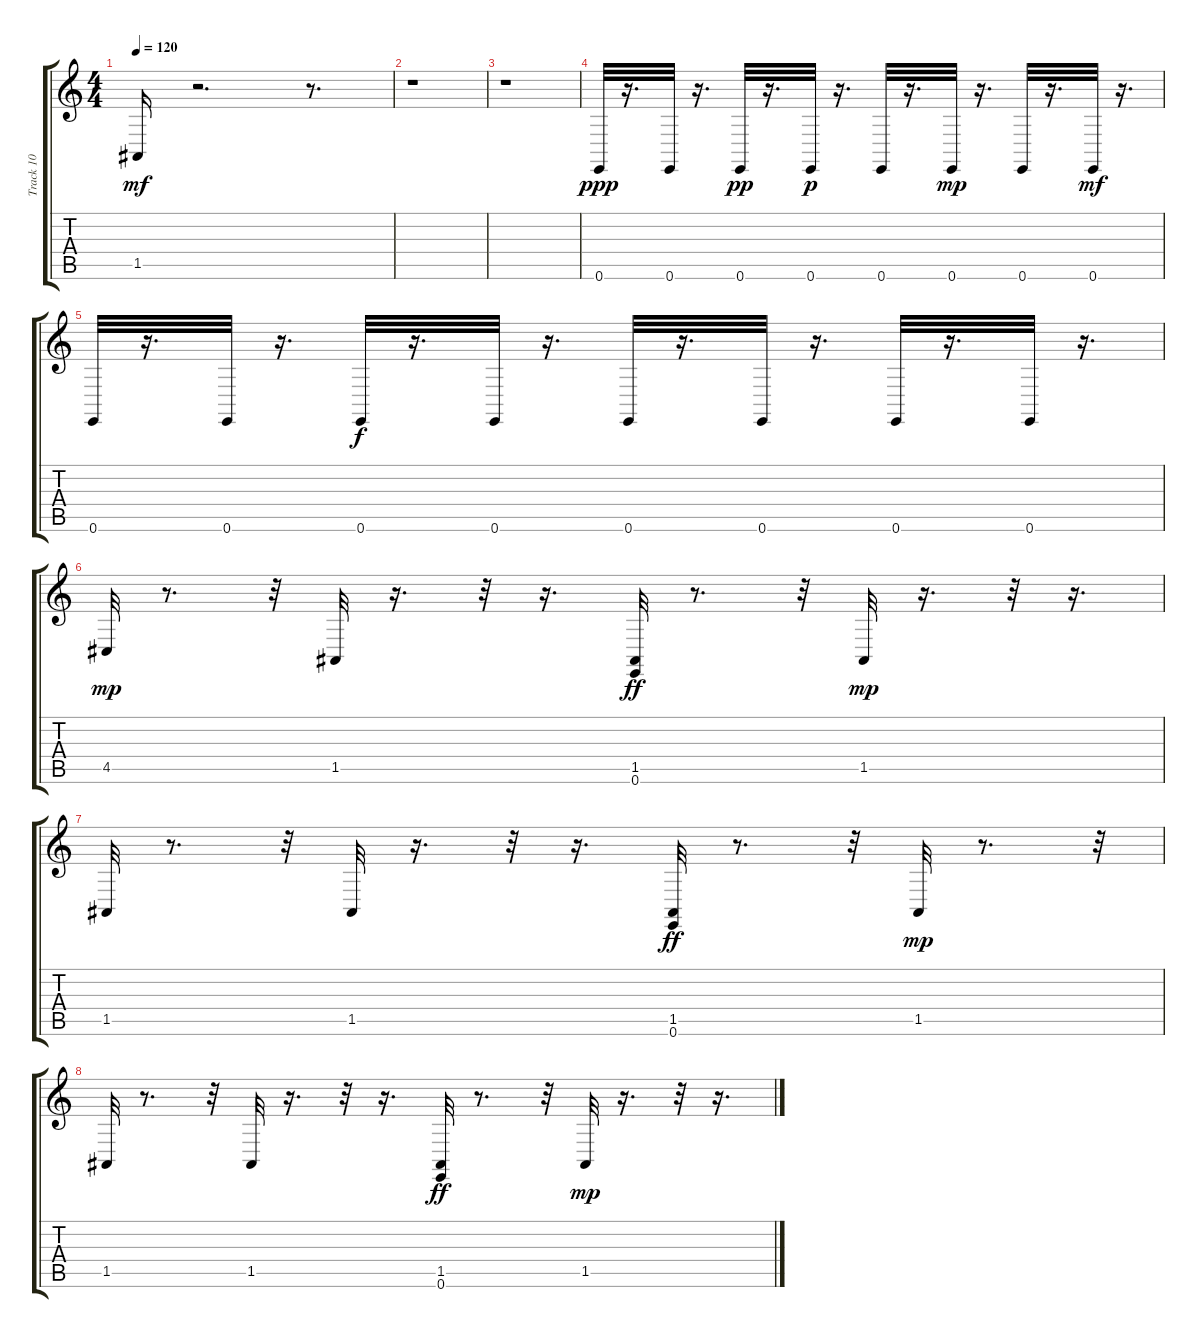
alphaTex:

\track ("Track 10" "Track 10") {instrument celesta}
\staff {score tabs}
\tuning (E4 B3 G3 D3 A2 E2) {hide}
\ts (4 4)
\tempo 120
\clef g2
\ks c
1.5.16{dy mf} r.2{d} r.8{d} |
r.1 |
r.1 |
0.6.32{dy ppp} r.16{d} 0.6.32 r.16{d} 0.6.32{dy pp} r.16{d} 0.6.32{dy p} r.16{d} 0.6.32 r.16{d} 0.6.32{dy mp} r.16{d} 0.6.32 r.16{d} 0.6.32{dy mf} r.16{d} |
0.6.32 r.16{d} 0.6.32 r.16{d} 0.6.32{dy f} r.16{d} 0.6.32 r.16{d} 0.6.32 r.16{d} 0.6.32 r.16{d} 0.6.32 r.16{d} 0.6.32 r.16{d} |
4.5.32{dy mp} r.8{d} r.32 1.5.32 r.16{d} r.32 r.16{d} (1.5 0.6).32{dy ff} r.8{d} r.32 1.5.32{dy mp} r.16{d} r.32 r.16{d} |
1.5.32 r.8{d} r.32 1.5.32 r.16{d} r.32 r.16{d} (1.5 0.6).32{dy ff} r.8{d} r.32 1.5.32{dy mp} r.8{d} r.32 |
1.5.32 r.8{d} r.32 1.5.32 r.16{d} r.32 r.16{d} (1.5 0.6).32{dy ff} r.8{d} r.32 1.5.32{dy mp} r.16{d} r.32 r.16{d}
